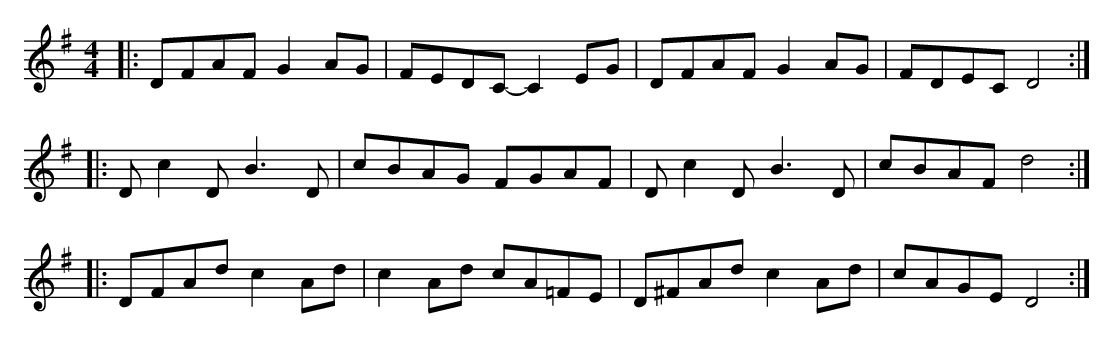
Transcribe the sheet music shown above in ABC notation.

X:1
M:4/4
K:Dmix
|:DFAF G2 AG|FEDC- C2 EG|DFAF G2 AG|FDEC D4:|
|:D c2 D B3 D|cBAG FGAF|D c2 D B3 D|cBAF d4:|
|:DFAd c2 Ad|c2 Ad cA=FE|D^FAd c2 Ad|cAGE D4:|
